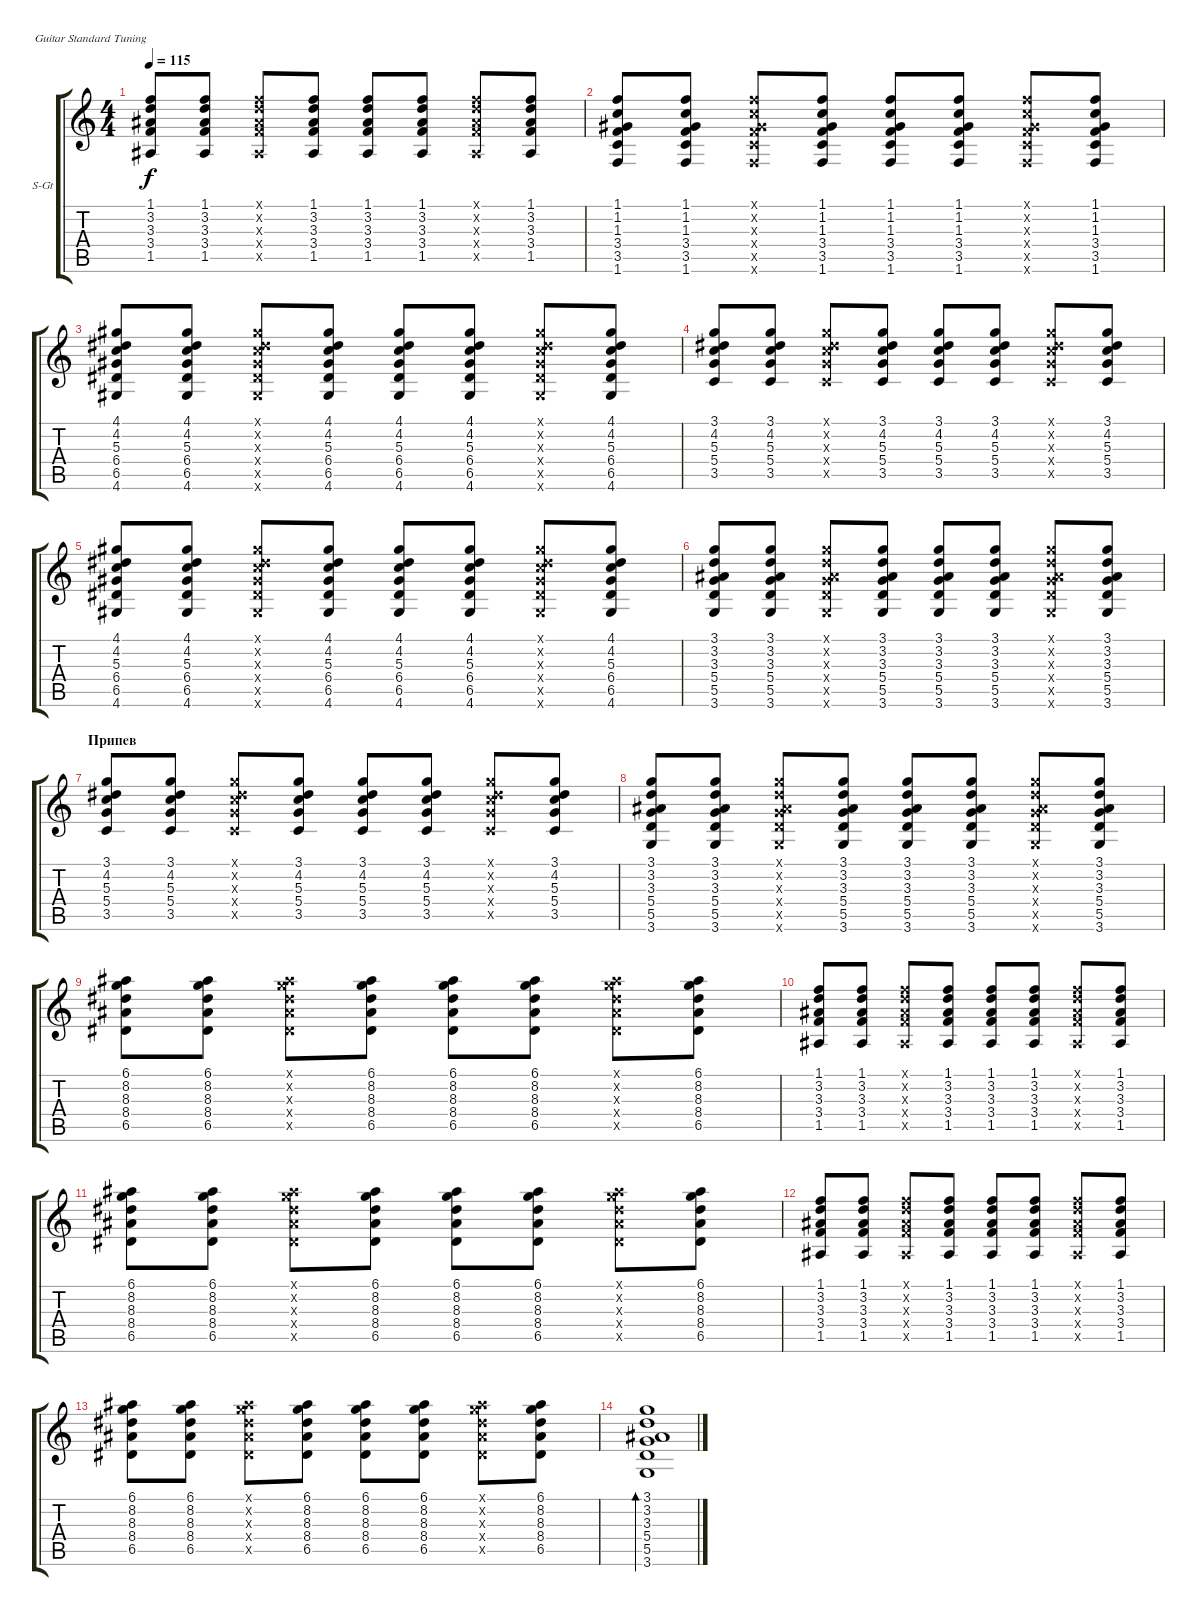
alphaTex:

\defaultSystemsLayout 4
\bracketExtendMode groupsimilarinstruments
\firstSystemTrackNameOrientation horizontal
\otherSystemsTrackNameOrientation horizontal
\track ("Steel Guitar" "S-Gt") {instrument acousticguitarsteel}
\staff {score tabs}
\tuning (E4 B3 G3 D3 A2 E2)
\ts (4 4)
\tempo 115
\clef g2
\ks c
(1.5 1.1 3.2 3.3 3.4).8{dy f} (1.5 1.1 3.2 3.3 3.4).8 (1.5{x} 1.1{x} 3.2{x} 3.3{x} 3.4{x}).8 (1.5 1.1 3.2 3.3 3.4).8 (1.5 1.1 3.2 3.3 3.4).8 (1.5 1.1 3.2 3.3 3.4).8 (1.5{x} 1.1{x} 3.2{x} 3.3{x} 3.4{x}).8 (1.5 1.1 3.2 3.3 3.4).8 |
(1.6 1.1 1.2 1.3 3.4 3.5).8 (1.6 1.1 1.2 1.3 3.4 3.5).8 (1.6{x} 1.1{x} 1.2{x} 1.3{x} 3.4{x} 3.5{x}).8 (1.6 1.1 1.2 1.3 3.4 3.5).8 (1.6 1.1 1.2 1.3 3.4 3.5).8 (1.6 1.1 1.2 1.3 3.4 3.5).8 (1.6{x} 1.1{x} 1.2{x} 1.3{x} 3.4{x} 3.5{x}).8 (1.6 1.1 1.2 1.3 3.4 3.5).8 |
(4.6 4.1 4.2 5.3 6.4 6.5).8 (4.6 4.1 4.2 5.3 6.4 6.5).8 (4.6{x} 4.1{x} 4.2{x} 5.3{x} 6.4{x} 6.5{x}).8 (4.6 4.1 4.2 5.3 6.4 6.5).8 (4.6 4.1 4.2 5.3 6.4 6.5).8 (4.6 4.1 4.2 5.3 6.4 6.5).8 (4.6{x} 4.1{x} 4.2{x} 5.3{x} 6.4{x} 6.5{x}).8 (4.6 4.1 4.2 5.3 6.4 6.5).8 |
(3.5 3.1 5.3 5.4 4.2).8 (3.5 3.1 4.2 5.3 5.4).8 (3.5{x} 3.1{x} 4.2{x} 5.3{x} 5.4{x}).8 (3.5 3.1 4.2 5.3 5.4).8 (3.5 3.1 4.2 5.3 5.4).8 (3.5 3.1 4.2 5.3 5.4).8 (3.5{x} 3.1{x} 4.2{x} 5.3{x} 5.4{x}).8 (3.5 3.1 4.2 5.3 5.4).8 |
(4.6 4.1 4.2 5.3 6.4 6.5).8 (4.6 4.1 4.2 5.3 6.4 6.5).8 (4.6{x} 4.1{x} 4.2{x} 5.3{x} 6.4{x} 6.5{x}).8 (4.6 4.1 4.2 5.3 6.4 6.5).8 (4.6 4.1 4.2 5.3 6.4 6.5).8 (4.6 4.1 4.2 5.3 6.4 6.5).8 (4.6{x} 4.1{x} 4.2{x} 5.3{x} 6.4{x} 6.5{x}).8 (4.6 4.1 4.2 5.3 6.4 6.5).8 |
(3.6 3.1 3.2 3.3 5.4 5.5).8 (3.6 3.1 3.2 3.3 5.4 5.5).8 (3.6{x} 3.1{x} 3.2{x} 3.3{x} 5.4{x} 5.5{x}).8 (3.6 3.1 3.2 3.3 5.4 5.5).8 (3.6 3.1 3.2 3.3 5.4 5.5).8 (3.6 3.1 3.2 3.3 5.4 5.5).8 (3.6{x} 3.1{x} 3.2{x} 3.3{x} 5.4{x} 5.5{x}).8 (3.6 3.1 3.2 3.3 5.4 5.5).8 |
\section ("" "Припев")
(3.5 3.1 5.3 5.4 4.2).8 (3.5 3.1 4.2 5.3 5.4).8 (3.5{x} 3.1{x} 4.2{x} 5.3{x} 5.4{x}).8 (3.5 3.1 4.2 5.3 5.4).8 (3.5 3.1 4.2 5.3 5.4).8 (3.5 3.1 4.2 5.3 5.4).8 (3.5{x} 3.1{x} 4.2{x} 5.3{x} 5.4{x}).8 (3.5 3.1 4.2 5.3 5.4).8 |
(3.6 3.1 3.2 3.3 5.4 5.5).8 (3.6 3.1 3.2 3.3 5.4 5.5).8 (3.6{x} 3.1{x} 3.2{x} 3.3{x} 5.4{x} 5.5{x}).8 (3.6 3.1 3.2 3.3 5.4 5.5).8 (3.6 3.1 3.2 3.3 5.4 5.5).8 (3.6 3.1 3.2 3.3 5.4 5.5).8 (3.6{x} 3.1{x} 3.2{x} 3.3{x} 5.4{x} 5.5{x}).8 (3.6 3.1 3.2 3.3 5.4 5.5).8 |
(6.5 6.1 8.2 8.3 8.4).8 (6.5 6.1 8.2 8.3 8.4).8 (6.5{x} 6.1{x} 8.2{x} 8.3{x} 8.4{x}).8 (6.5 6.1 8.2 8.3 8.4).8 (6.5 6.1 8.2 8.3 8.4).8 (6.5 6.1 8.2 8.3 8.4).8 (6.5{x} 6.1{x} 8.2{x} 8.3{x} 8.4{x}).8 (6.5 6.1 8.2 8.3 8.4).8 |
(1.5 1.1 3.2 3.3 3.4).8 (1.5 1.1 3.2 3.3 3.4).8 (1.5{x} 1.1{x} 3.2{x} 3.3{x} 3.4{x}).8 (1.5 1.1 3.2 3.3 3.4).8 (1.5 1.1 3.2 3.3 3.4).8 (1.5 1.1 3.2 3.3 3.4).8 (1.5{x} 1.1{x} 3.2{x} 3.3{x} 3.4{x}).8 (1.5 1.1 3.2 3.3 3.4).8 |
(6.5 6.1 8.2 8.3 8.4).8 (6.5 6.1 8.2 8.3 8.4).8 (6.5{x} 6.1{x} 8.2{x} 8.3{x} 8.4{x}).8 (6.5 6.1 8.2 8.3 8.4).8 (6.5 6.1 8.2 8.3 8.4).8 (6.5 6.1 8.2 8.3 8.4).8 (6.5{x} 6.1{x} 8.2{x} 8.3{x} 8.4{x}).8 (6.5 6.1 8.2 8.3 8.4).8 |
(1.5 1.1 3.2 3.3 3.4).8 (1.5 1.1 3.2 3.3 3.4).8 (1.5{x} 1.1{x} 3.2{x} 3.3{x} 3.4{x}).8 (1.5 1.1 3.2 3.3 3.4).8 (1.5 1.1 3.2 3.3 3.4).8 (1.5 1.1 3.2 3.3 3.4).8 (1.5{x} 1.1{x} 3.2{x} 3.3{x} 3.4{x}).8 (1.5 1.1 3.2 3.3 3.4).8 |
(6.5 6.1 8.2 8.3 8.4).8 (6.5 6.1 8.2 8.3 8.4).8 (6.5{x} 6.1{x} 8.2{x} 8.3{x} 8.4{x}).8 (6.5 6.1 8.2 8.3 8.4).8 (6.5 6.1 8.2 8.3 8.4).8 (6.5 6.1 8.2 8.3 8.4).8 (6.5{x} 6.1{x} 8.2{x} 8.3{x} 8.4{x}).8 (6.5 6.1 8.2 8.3 8.4).8 |
(3.6 3.1 3.2 3.3 5.4 5.5).1{bd 135}
